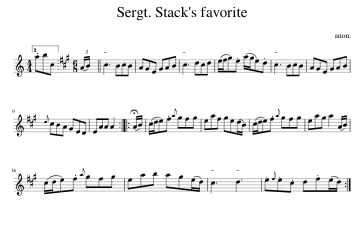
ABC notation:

X:1
L:1/8
M:4/4
I:linebreak $
K:C
V:1 treble
V:1
 .abc ||[K:A][M:6/8] (3:2:2(A/B/) x/12 || c3 BcB | AGE GAB | c3 dcd | %5
 (e/f/g).e (a/g/e).d | c3 BcB | AGE GAB |${d} cBA GED | EAA A2 :: %10
 (!fermata!A/B/) | (c/d/e).f{a} gfg | eaf ge(d/B/) | (c/d/e).f{a} gfg | eag a2 (A/B/) |$ %15
 (c/d/e).f{a} gfg | eab ag(e/d/) | c3 d3 | .e{f}.e.c d.f(e/d/) :| %19
